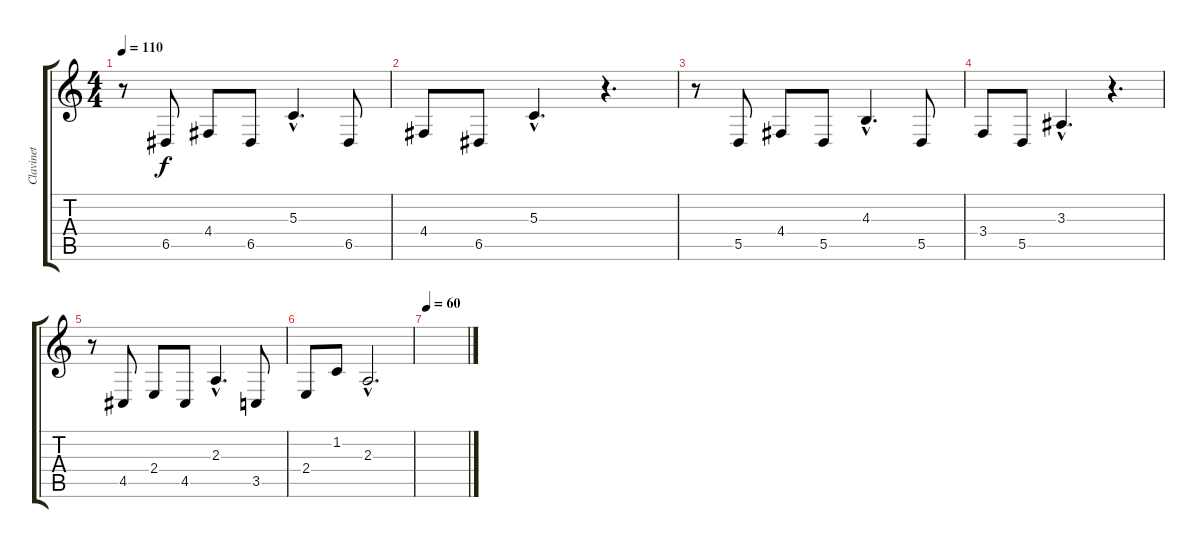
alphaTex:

\track ("Clavinet" "Clavinet") {instrument clavinet}
\staff {score tabs}
\tuning (E4 B3 G3 D3 A2 E2) {hide}
\ts (4 4)
\tempo 110
\clef g2
\ks c
r.8{dy f} 6.5.8 4.4.8 6.5.8 5.3{hac}.4{d} 6.5.8 |
4.4.8 6.5.8 5.3{hac}.4{d} r.4{d} |
r.8 5.5.8 4.4.8 5.5.8 4.3{hac}.4{d} 5.5.8 |
3.4.8 5.5.8 3.3{hac}.4{d} r.4{d} |
r.8 4.5.8 2.4.8 4.5.8 2.3{hac}.4{d} 3.5.8 |
2.4.8 1.2.8 2.3{hac}.2{d} |
\tempo 60
